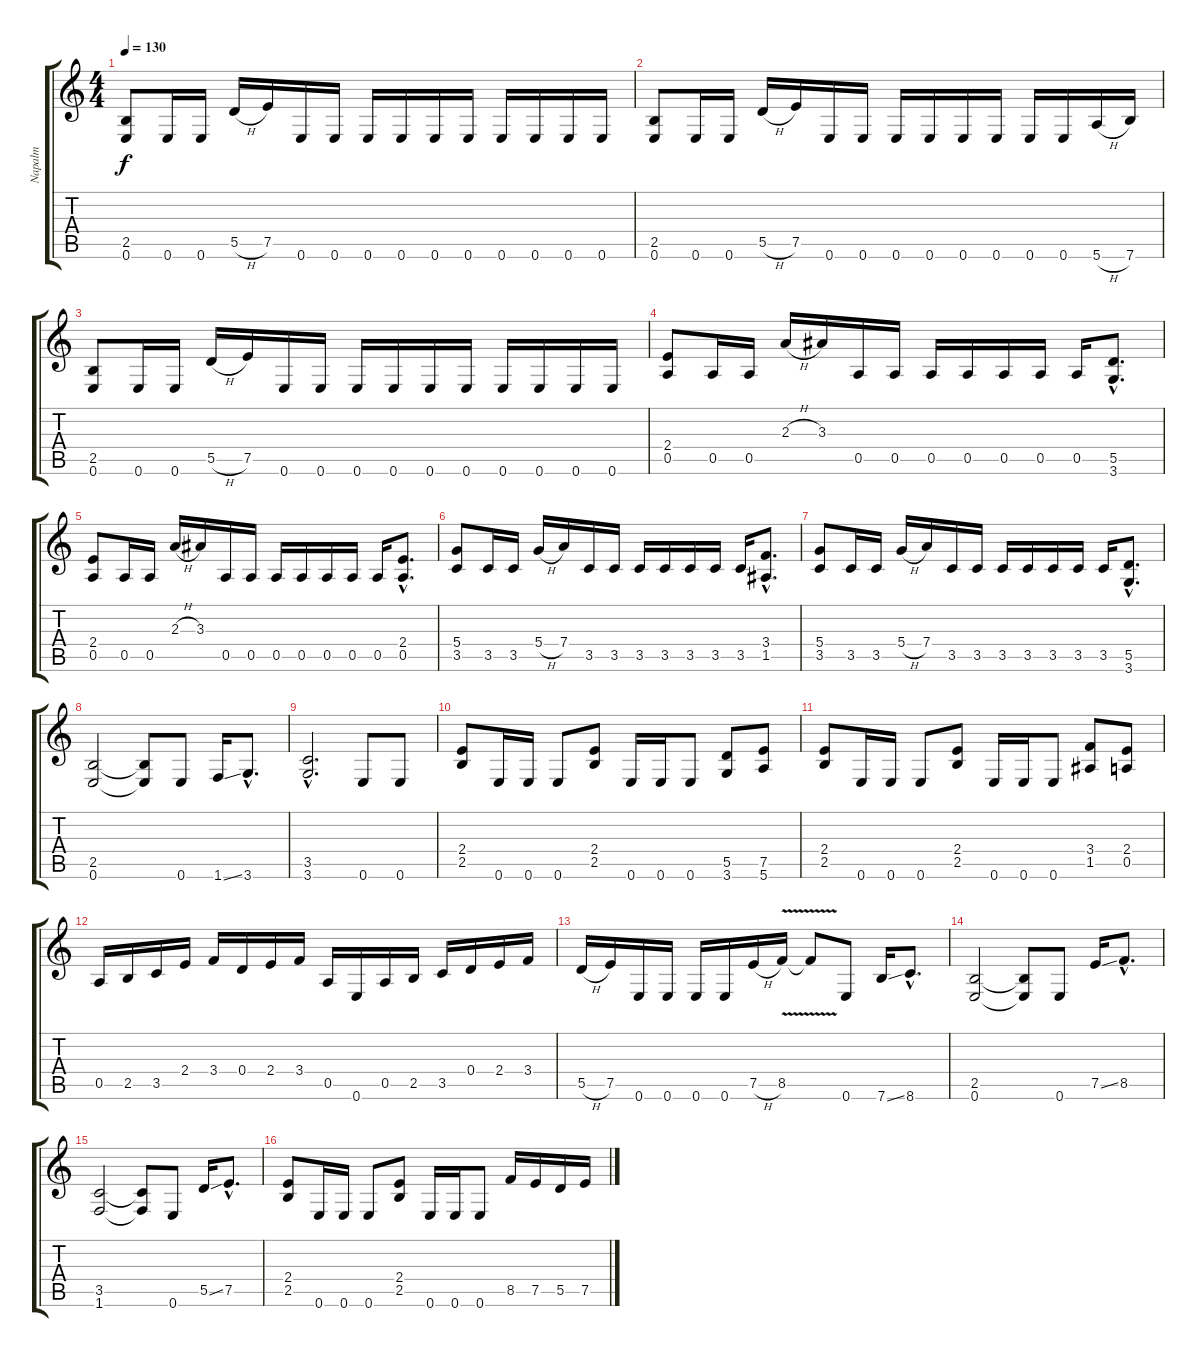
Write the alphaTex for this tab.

\track ("Napalm" "Napalm") {instrument overdrivenguitar}
\staff {score tabs}
\tuning (E4 B3 G3 D3 A2 E2) {hide}
\ts (4 4)
\tempo 130
\clef g2
\ks c
(2.5 0.6).8{dy f} 0.6.16 0.6.16 5.5{h}.16 7.5.16 0.6.16 0.6.16 0.6.16 0.6.16 0.6.16 0.6.16 0.6.16 0.6.16 0.6.16 0.6.16 |
(2.5 0.6).8 0.6.16 0.6.16 5.5{h}.16 7.5.16 0.6.16 0.6.16 0.6.16 0.6.16 0.6.16 0.6.16 0.6.16 0.6.16 5.6{h}.16 7.6.16 |
(2.5 0.6).8 0.6.16 0.6.16 5.5{h}.16 7.5.16 0.6.16 0.6.16 0.6.16 0.6.16 0.6.16 0.6.16 0.6.16 0.6.16 0.6.16 0.6.16 |
(2.4 0.5).8 0.5.16 0.5.16 2.3{h}.16 3.3.16 0.5.16 0.5.16 0.5.16 0.5.16 0.5.16 0.5.16 0.5.16 (5.5{hac} 3.6{hac}).8{d} |
(2.4 0.5).8 0.5.16 0.5.16 2.3{h}.16 3.3.16 0.5.16 0.5.16 0.5.16 0.5.16 0.5.16 0.5.16 0.5.16 (2.4{hac} 0.5{hac}).8{d} |
(5.4 3.5).8 3.5.16 3.5.16 5.4{h}.16 7.4.16 3.5.16 3.5.16 3.5.16 3.5.16 3.5.16 3.5.16 3.5.16 (3.4{hac} 1.5{hac}).8{d} |
(5.4 3.5).8 3.5.16 3.5.16 5.4{h}.16 7.4.16 3.5.16 3.5.16 3.5.16 3.5.16 3.5.16 3.5.16 3.5.16 (5.5{hac} 3.6{hac}).8{d} |
(2.5 0.6).2 (2.5{t} 0.6{t}).8 0.6.8 1.6{ss}.16 3.6{hac}.8{d} |
(3.5{hac} 3.6{hac}).2{d} 0.6.8 0.6.8 |
(2.4 2.5).8 0.6.16 0.6.16 0.6.8 (2.4 2.5).8 0.6.16 0.6.16 0.6.8 (5.5 3.6).8 (7.5 5.6).8 |
(2.4 2.5).8 0.6.16 0.6.16 0.6.8 (2.4 2.5).8 0.6.16 0.6.16 0.6.8 (3.4 1.5).8 (2.4 0.5).8 |
0.5.16 2.5.16 3.5.16 2.4.16 3.4.16 0.4.16 2.4.16 3.4.16 0.5.16 0.6.16 0.5.16 2.5.16 3.5.16 0.4.16 2.4.16 3.4.16 |
5.5{h}.16 7.5.16 0.6.16 0.6.16 0.6.16 0.6.16 7.5{h}.16 8.5{v}.16 8.5{t}.8 0.6.8 7.6{ss}.16 8.6{hac}.8{d} |
(2.5 0.6).2 (2.5{t} 0.6{t}).8 0.6.8 7.5{ss}.16 8.5{hac}.8{d} |
(3.5 1.6).2 (3.5{t} 1.6{t}).8 0.6.8 5.5{ss}.16 7.5{hac}.8{d} |
(2.4 2.5).8 0.6.16 0.6.16 0.6.8 (2.4 2.5).8 0.6.16 0.6.16 0.6.8 8.5.16 7.5.16 5.5.16 7.5.16
